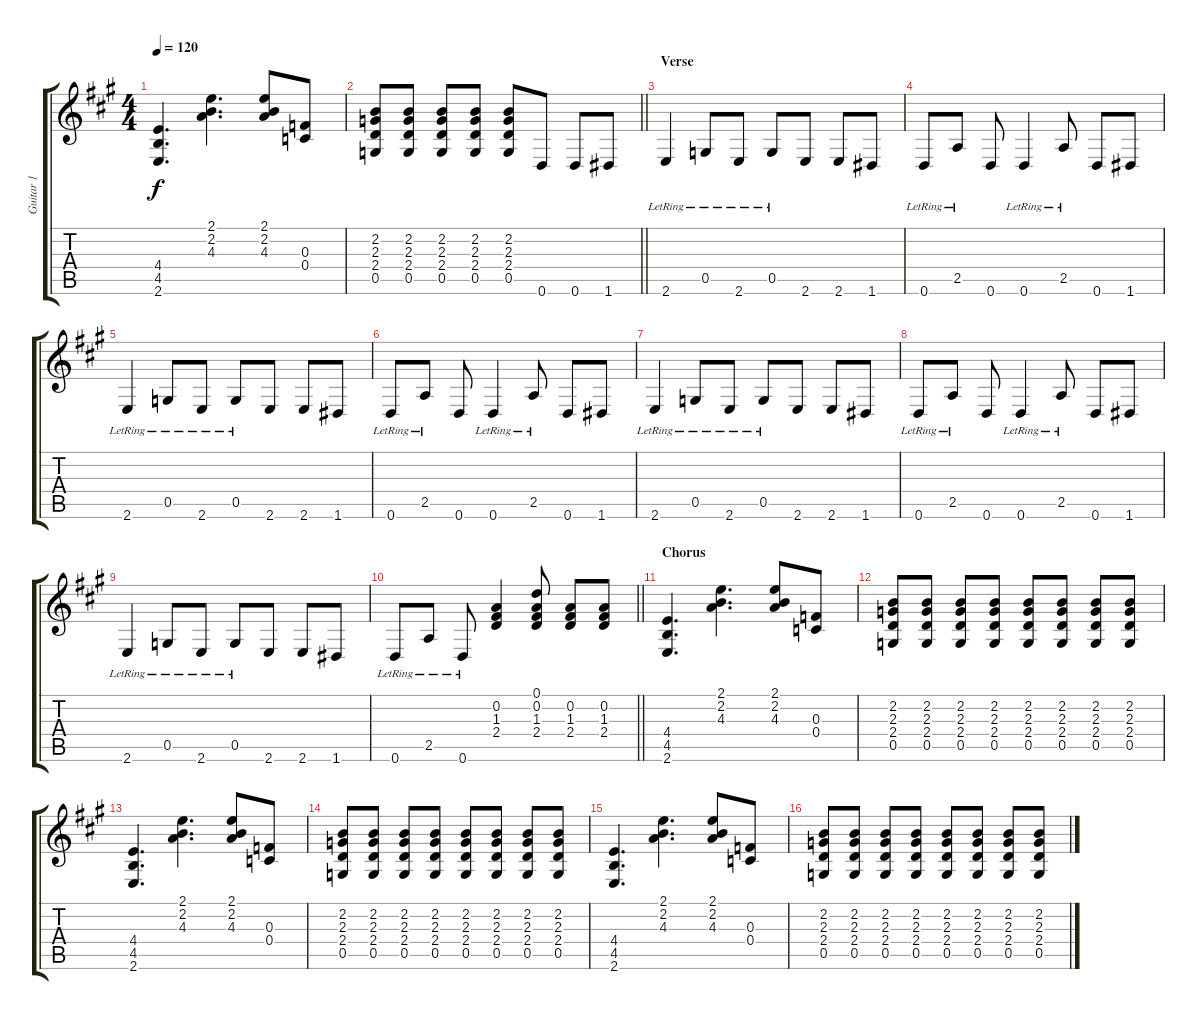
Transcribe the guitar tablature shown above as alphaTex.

\track ("Guitar 1" "Guitar 1") {instrument electricguitarclean}
\staff {score tabs}
\tuning (D4 A3 F3 C3 G2 D2) {hide}
\ts (4 4)
\tempo 120
\clef g2
\ks a
(4.4 4.5 2.6).4{d dy f} (2.1 2.2 4.3).4{d} (2.1 2.2 4.3).8 (0.3 0.4).8 |
\barLineRight lightlight
(2.2 2.3 2.4 0.5).8 (2.2 2.3 2.4 0.5).8 (2.2 2.3 2.4 0.5).8 (2.2 2.3 2.4 0.5).8 (2.2 2.3 2.4 0.5).8 0.6.8 0.6.8 1.6.8 |
\section ("" "Verse")
2.6{lr}.4 0.5{lr}.8 2.6{lr}.8 0.5{lr}.8 2.6.8 2.6.8 1.6.8 |
0.6{lr}.8 2.5{lr}.8 0.6.8 0.6{lr}.4 2.5{lr}.8 0.6.8 1.6.8 |
2.6{lr}.4 0.5{lr}.8 2.6{lr}.8 0.5{lr}.8 2.6.8 2.6.8 1.6.8 |
0.6{lr}.8 2.5{lr}.8 0.6.8 0.6{lr}.4 2.5{lr}.8 0.6.8 1.6.8 |
2.6{lr}.4 0.5{lr}.8 2.6{lr}.8 0.5{lr}.8 2.6.8 2.6.8 1.6.8 |
0.6{lr}.8 2.5{lr}.8 0.6.8 0.6{lr}.4 2.5{lr}.8 0.6.8 1.6.8 |
2.6{lr}.4 0.5{lr}.8 2.6{lr}.8 0.5{lr}.8 2.6.8 2.6.8 1.6.8 |
\barLineRight lightlight
0.6{lr}.8 2.5{lr}.8 0.6{lr}.8 (0.2 1.3 2.4).4 (0.1 0.2 1.3 2.4).8 (0.2 1.3 2.4).8 (0.2 1.3 2.4).8 |
\section ("" "Chorus")
(4.4 4.5 2.6).4{d} (2.1 2.2 4.3).4{d} (2.1 2.2 4.3).8 (0.3 0.4).8 |
(2.2 2.3 2.4 0.5).8 (2.2 2.3 2.4 0.5).8 (2.2 2.3 2.4 0.5).8 (2.2 2.3 2.4 0.5).8 (2.2 2.3 2.4 0.5).8 (2.2 2.3 2.4 0.5).8 (2.2 2.3 2.4 0.5).8 (2.2 2.3 2.4 0.5).8 |
(4.4 4.5 2.6).4{d} (2.1 2.2 4.3).4{d} (2.1 2.2 4.3).8 (0.3 0.4).8 |
(2.2 2.3 2.4 0.5).8 (2.2 2.3 2.4 0.5).8 (2.2 2.3 2.4 0.5).8 (2.2 2.3 2.4 0.5).8 (2.2 2.3 2.4 0.5).8 (2.2 2.3 2.4 0.5).8 (2.2 2.3 2.4 0.5).8 (2.2 2.3 2.4 0.5).8 |
(4.4 4.5 2.6).4{d} (2.1 2.2 4.3).4{d} (2.1 2.2 4.3).8 (0.3 0.4).8 |
(2.2 2.3 2.4 0.5).8 (2.2 2.3 2.4 0.5).8 (2.2 2.3 2.4 0.5).8 (2.2 2.3 2.4 0.5).8 (2.2 2.3 2.4 0.5).8 (2.2 2.3 2.4 0.5).8 (2.2 2.3 2.4 0.5).8 (2.2 2.3 2.4 0.5).8
